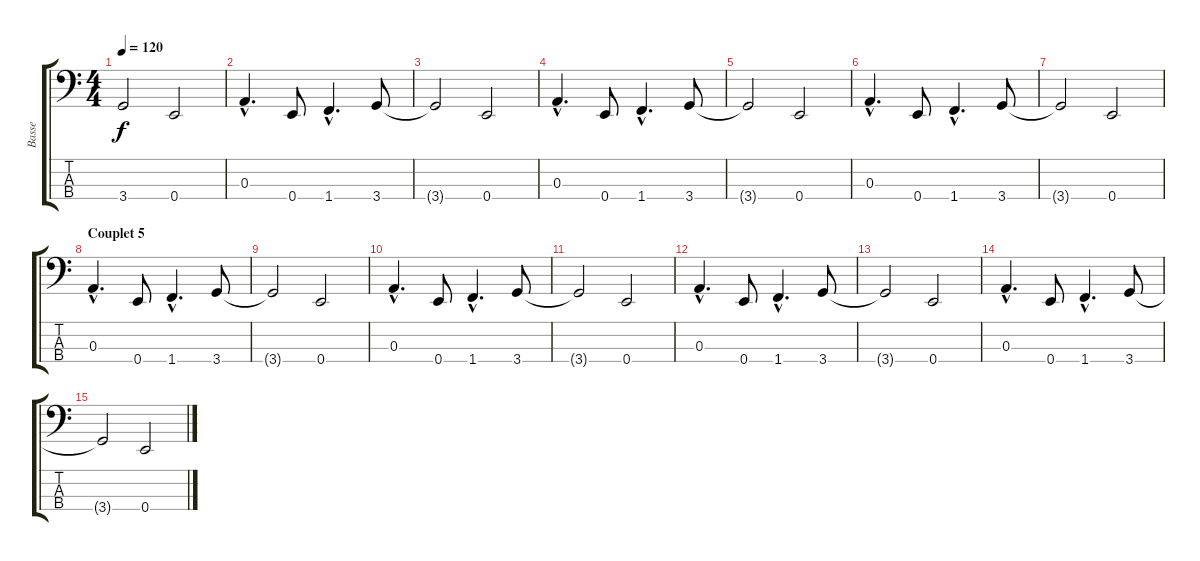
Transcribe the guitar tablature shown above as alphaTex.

\track ("Basse" "Basse") {instrument electricbassfinger}
\staff {score tabs}
\tuning (G2 D2 A1 E1) {hide}
\ts (4 4)
\tempo 120
\clef f4
\ks c
3.4{t}.2{dy f} 0.4.2 |
0.3{hac}.4{d} 0.4.8 1.4{hac}.4{d} 3.4.8 |
3.4{t}.2 0.4.2 |
0.3{hac}.4{d} 0.4.8 1.4{hac}.4{d} 3.4.8 |
3.4{t}.2 0.4.2 |
0.3{hac}.4{d} 0.4.8 1.4{hac}.4{d} 3.4.8 |
3.4{t}.2 0.4.2 |
\section ("" "Couplet 5")
0.3{hac}.4{d} 0.4.8 1.4{hac}.4{d} 3.4.8 |
3.4{t}.2 0.4.2 |
0.3{hac}.4{d} 0.4.8 1.4{hac}.4{d} 3.4.8 |
3.4{t}.2 0.4.2 |
0.3{hac}.4{d} 0.4.8 1.4{hac}.4{d} 3.4.8 |
3.4{t}.2 0.4.2 |
0.3{hac}.4{d} 0.4.8 1.4{hac}.4{d} 3.4.8 |
3.4{t}.2 0.4.2
